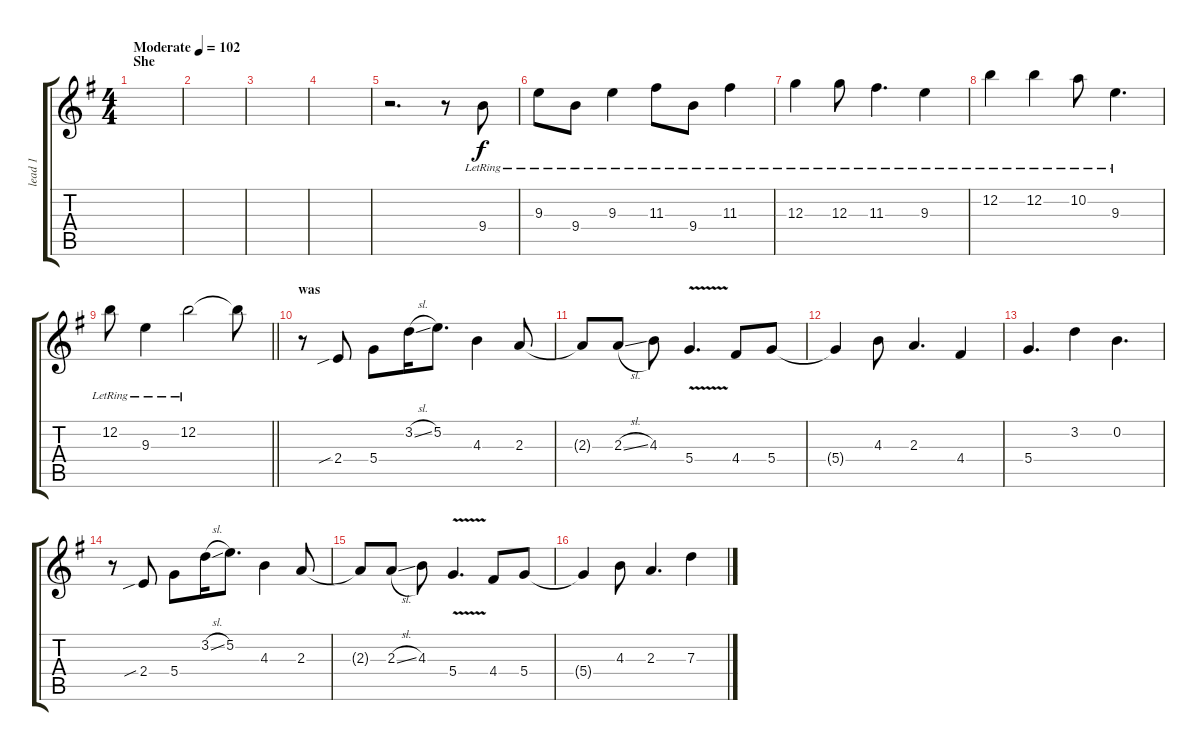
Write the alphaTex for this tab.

\track ("lead 1" "lead 1") {instrument electricguitarjazz}
\staff {score tabs}
\tuning (E4 B3 G3 D3 A2 E2) {hide}
\ts (4 4)
\section ("" "She")
\tempo (102 "Moderate")
\clef g2
\ks eminor
|
|
|
|
r.2{d} r.8 9.4{lr}.8 |
9.3{lr}.8 9.4{lr}.8 9.3{lr}.4 11.3{lr}.8 9.4{lr}.8 11.3{lr}.4 |
12.3{lr}.4 12.3{lr}.8 11.3{lr}.4{d} 9.3{lr}.4 |
12.2{lr}.4 12.2{lr}.4 10.2{lr}.8 9.3{lr}.4{d} |
\barLineRight lightlight
12.2{lr}.8 9.3{lr}.4 12.2{lr}.2 12.2{t}.8 |
\section ("" "was")
r.8 2.4{sib}.8 5.4.8 3.2{sl}.16 5.2.8{d} 4.3.4 2.3.8 |
2.3{t}.8 2.3{sl}.8 4.3.8 5.4{v}.4{d} 4.4.8 5.4.8 |
5.4{t}.4 4.3.8 2.3.4{d} 4.4.4 |
5.4.4{d} 3.2.4 0.2.4{d} |
r.8 2.4{sib}.8 5.4.8 3.2{sl}.16 5.2.8{d} 4.3.4 2.3.8 |
2.3{t}.8 2.3{sl}.8 4.3.8 5.4{v}.4{d} 4.4.8 5.4.8 |
5.4{t}.4 4.3.8 2.3.4{d} 7.3.4
